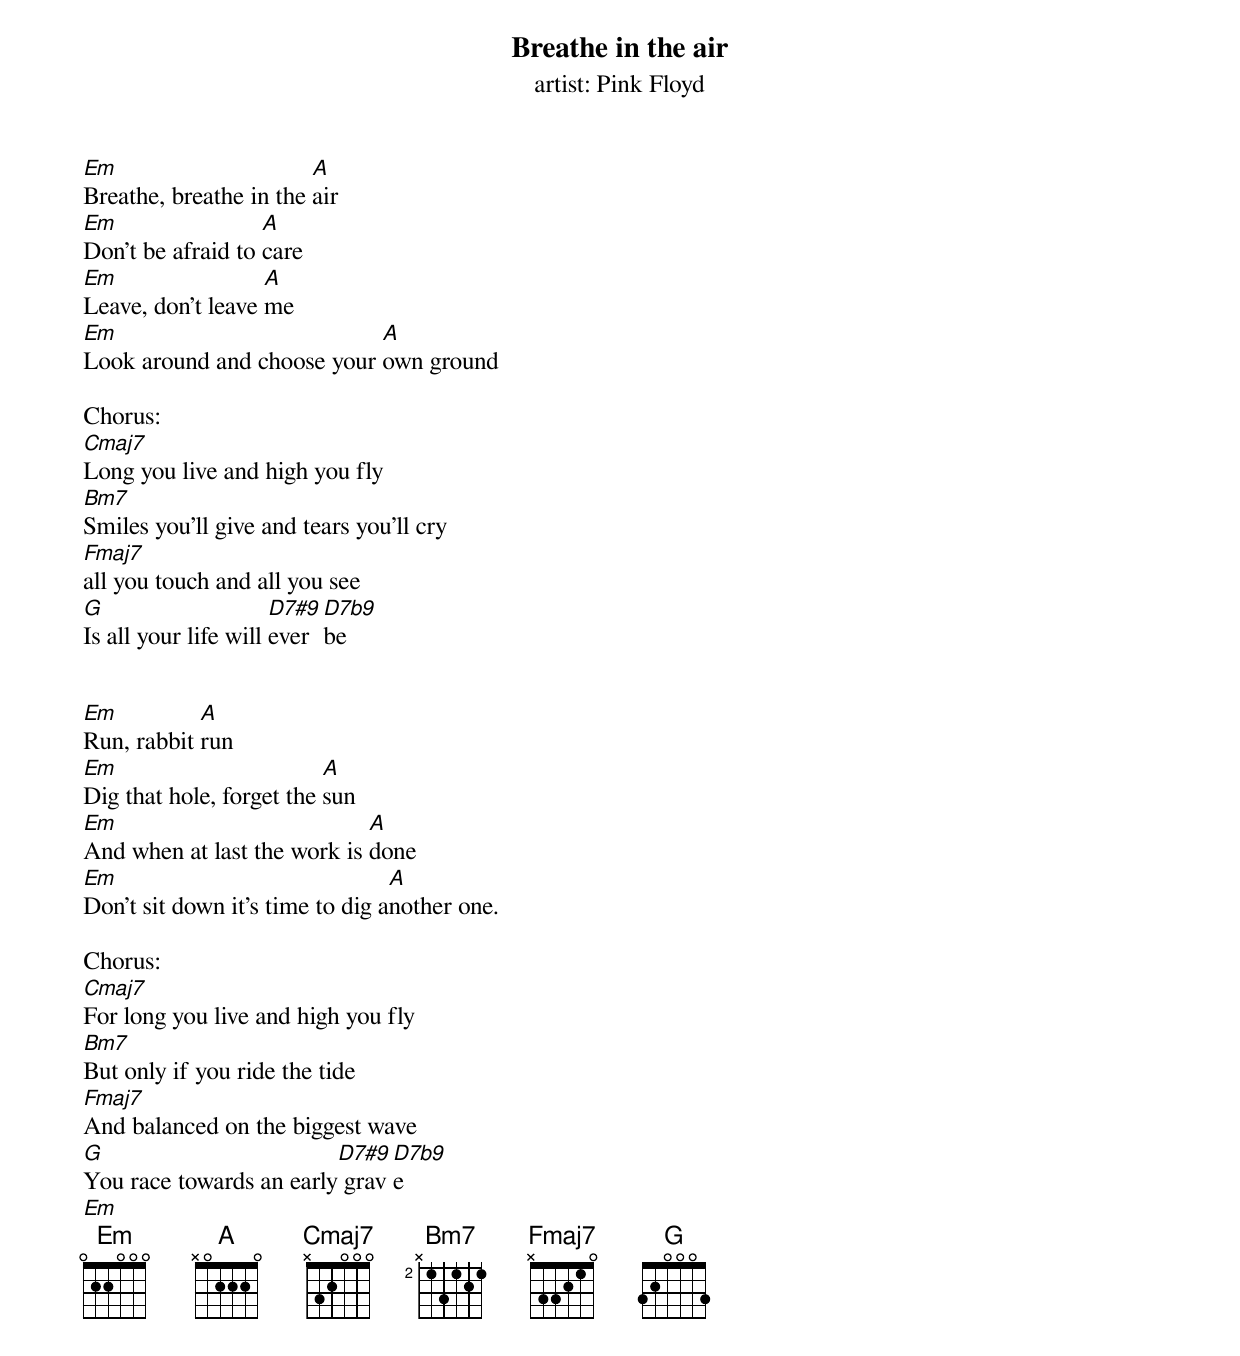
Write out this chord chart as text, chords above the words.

Breathe in the air
artist: Pink Floyd


Em                      A
Breathe, breathe in the air
Em                 A
Don't be afraid to care
Em                 A
Leave, don't leave me
Em                          A
Look around and choose your own ground

Chorus:
Cmaj7
Long you live and high you fly
Bm7
Smiles you'll give and tears you'll cry
Fmaj7
all you touch and all you see
G                     D7#9 D7b9
Is all your life will ever be


Em          A
Run, rabbit run
Em                        A
Dig that hole, forget the sun
Em                           A
And when at last the work is done
Em                               A
Don't sit down it's time to dig another one.

Chorus:
Cmaj7
For long you live and high you fly
Bm7
But only if you ride the tide
Fmaj7
And balanced on the biggest wave
G                        D7#9 D7b9
You race towards an early grave
Em
